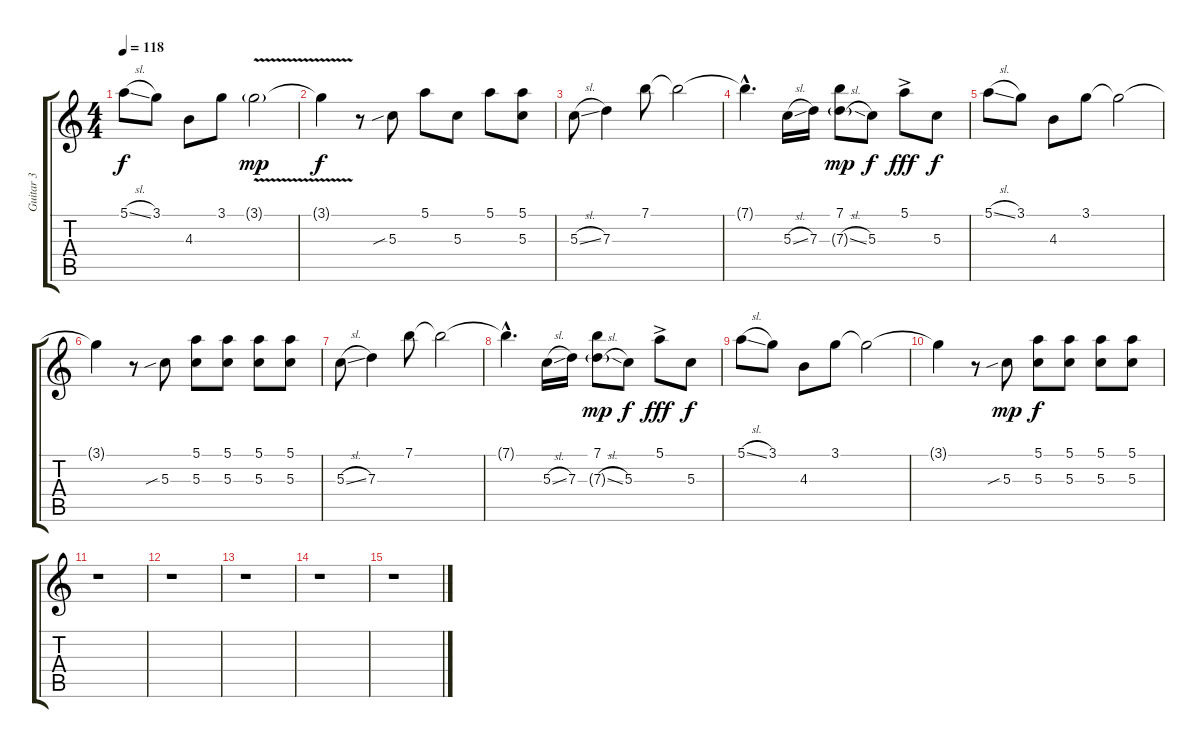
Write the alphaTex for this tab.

\track ("Guitar 3" "Guitar 3") {instrument distortionguitar}
\staff {score tabs}
\tuning (E4 B3 G3 D3 A2 E2) {hide}
\ts (4 4)
\tempo 118
\clef g2
\ks c
5.1{sl}.8{dy f} 3.1.8 4.3.8 3.1.8 3.1{v g}.2{dy mp} |
3.1{t}.4{dy f} r.8 5.3{sib}.8 5.1.8 5.3.8 5.1.8 (5.1 5.3).8 |
5.3{sl}.8 7.3.4 7.1.8 7.1{t}.2 |
7.1{hac t}.4{d} 5.3{sl}.16 7.3.16 (7.1 7.3{sl g}).8{dy mp} 5.3.8{dy f} 5.1{ac}.8{dy fff} 5.3.8{dy f} |
5.1{sl}.8 3.1.8 4.3.8 3.1.8 3.1{t}.2 |
3.1{t}.4 r.8 5.3{sib}.8 (5.1 5.3).8 (5.1 5.3).8 (5.1 5.3).8 (5.1 5.3).8 |
5.3{sl}.8 7.3.4 7.1.8 7.1{t}.2 |
7.1{hac t}.4{d} 5.3{sl}.16 7.3.16 (7.1 7.3{sl g}).8{dy mp} 5.3.8{dy f} 5.1{ac}.8{dy fff} 5.3.8{dy f} |
5.1{sl}.8 3.1.8 4.3.8 3.1.8 3.1{t}.2 |
3.1{t}.4 r.8 5.3{sib}.8{dy mp} (5.1 5.3).8{dy f} (5.1 5.3).8 (5.1 5.3).8 (5.1 5.3).8 |
r.1 |
r.1 |
r.1 |
r.1 |
r.1
